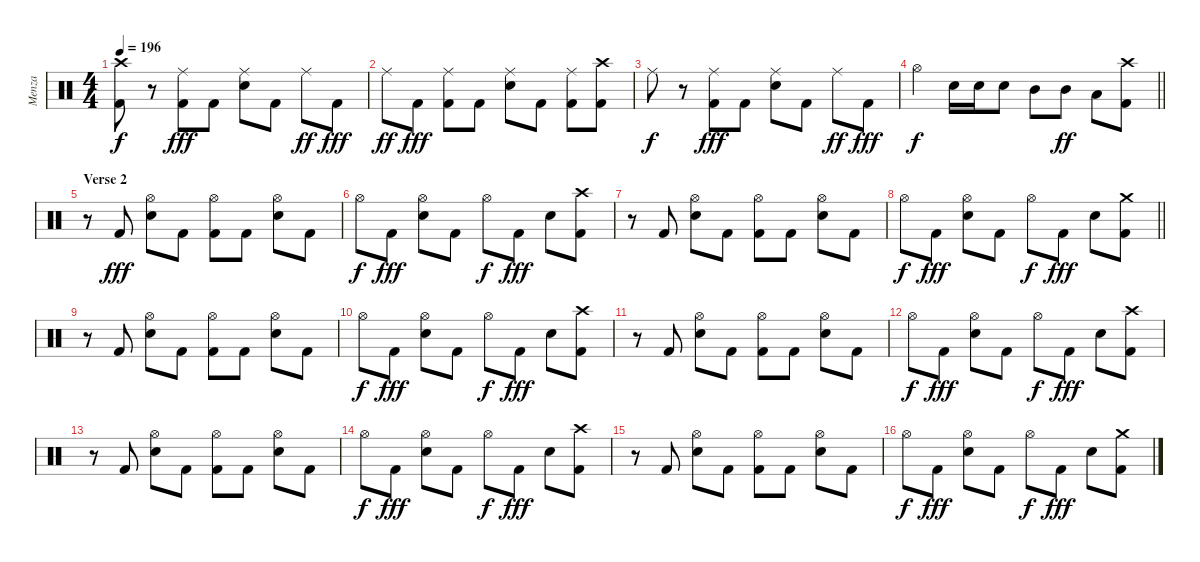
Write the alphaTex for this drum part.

\track ("Menza" "Menza") {instrument percussion}
\staff {score}
\articulation defaults
\ts (4 4)
\tempo 196
\clef neutral
\ks c
("Crash high (hit)" "Kick (hit) 2").8{dy f} r.8 ("Ride (middle)" "Kick (hit) 2").8{dy fff} "Kick (hit) 2".8 ("Ride (middle)" "Snare (hit) 2").8 "Kick (hit) 2".8 "Ride (middle)".8{dy ff} "Kick (hit) 2".8{dy fff} |
"Ride (middle)".8{dy ff} "Kick (hit) 2".8{dy fff} ("Ride (middle)" "Kick (hit) 2").8 "Kick (hit) 2".8 ("Ride (middle)" "Snare (hit) 2").8 "Kick (hit) 2".8 ("Ride (middle)" "Kick (hit) 2").8 ("Crash high (hit)" "Kick (hit) 2").8 |
"Ride (middle)".8{dy f} r.8 ("Ride (middle)" "Kick (hit) 2").8{dy fff} "Kick (hit) 2".8 ("Ride (middle)" "Snare (hit) 2").8 "Kick (hit) 2".8 "Ride (middle)".8{dy ff} "Kick (hit) 2".8{dy fff} |
\barLineRight lightlight "Hi-Hat (open)".4{dy f} "Snare (hit) 2".16 "Snare (hit) 2".16 "Snare (hit) 2".8 "Mid Tom (hit)".8 "Mid Tom (hit)".8{dy ff} "Low Tom (hit)".8
("Crash high (hit)" "Kick (hit) 2").8 |
\section ("" "Verse 2")
r.8 "Kick (hit) 2".8{dy fff} ("Hi-Hat (open)" "Snare (hit) 2").8 "Kick (hit) 2".8 ("Hi-Hat (open)" "Kick (hit) 2").8 "Kick (hit) 2".8 ("Hi-Hat (open)" "Snare (hit) 2").8 "Kick (hit) 2".8 |
"Hi-Hat (open)".8{dy f} "Kick (hit) 2".8{dy fff} ("Hi-Hat (open)" "Snare (hit) 2").8 "Kick (hit) 2".8 "Hi-Hat (open)".8{dy f} "Kick (hit) 2".8{dy fff} "Snare (hit) 2".8 ("Crash high (hit)" "Kick (hit) 2").8 |
r.8 "Kick (hit) 2".8 ("Hi-Hat (open)" "Snare (hit) 2").8 "Kick (hit) 2".8 ("Hi-Hat (open)" "Kick (hit) 2").8 "Kick (hit) 2".8 ("Hi-Hat (open)" "Snare (hit) 2").8 "Kick (hit) 2".8 |
\barLineRight lightlight "Hi-Hat (open)".8{dy f} "Kick (hit) 2".8{dy fff}
("Hi-Hat (open)" "Snare (hit) 2").8 "Kick (hit) 2".8 "Hi-Hat (open)".8{dy f} "Kick (hit) 2".8{dy fff} "Snare (hit) 2".8 ("Crash medium (hit)" "Kick (hit) 2").8 |
r.8 "Kick (hit) 2".8 ("Hi-Hat (open)" "Snare (hit) 2").8 "Kick (hit) 2".8 ("Hi-Hat (open)" "Kick (hit) 2").8 "Kick (hit) 2".8 ("Hi-Hat (open)" "Snare (hit) 2").8 "Kick (hit) 2".8 |
"Hi-Hat (open)".8{dy f} "Kick (hit) 2".8{dy fff} ("Hi-Hat (open)" "Snare (hit) 2").8 "Kick (hit) 2".8 "Hi-Hat (open)".8{dy f} "Kick (hit) 2".8{dy fff} "Snare (hit) 2".8 ("Crash high (hit)" "Kick (hit) 2").8 |
r.8 "Kick (hit) 2".8 ("Hi-Hat (open)" "Snare (hit) 2").8 "Kick (hit) 2".8 ("Hi-Hat (open)" "Kick (hit) 2").8 "Kick (hit) 2".8 ("Hi-Hat (open)" "Snare (hit) 2").8 "Kick (hit) 2".8 |
"Hi-Hat (open)".8{dy f} "Kick (hit) 2".8{dy fff} ("Hi-Hat (open)" "Snare (hit) 2").8 "Kick (hit) 2".8 "Hi-Hat (open)".8{dy f} "Kick (hit) 2".8{dy fff} "Snare (hit) 2".8 ("Crash high (hit)" "Kick (hit) 2").8 |
r.8 "Kick (hit) 2".8 ("Hi-Hat (open)" "Snare (hit) 2").8 "Kick (hit) 2".8 ("Hi-Hat (open)" "Kick (hit) 2").8 "Kick (hit) 2".8 ("Hi-Hat (open)" "Snare (hit) 2").8 "Kick (hit) 2".8 |
"Hi-Hat (open)".8{dy f} "Kick (hit) 2".8{dy fff} ("Hi-Hat (open)" "Snare (hit) 2").8 "Kick (hit) 2".8 "Hi-Hat (open)".8{dy f} "Kick (hit) 2".8{dy fff} "Snare (hit) 2".8 ("Crash high (hit)" "Kick (hit) 2").8 |
r.8 "Kick (hit) 2".8 ("Hi-Hat (open)" "Snare (hit) 2").8 "Kick (hit) 2".8 ("Hi-Hat (open)" "Kick (hit) 2").8 "Kick (hit) 2".8 ("Hi-Hat (open)" "Snare (hit) 2").8 "Kick (hit) 2".8 |
"Hi-Hat (open)".8{dy f} "Kick (hit) 2".8{dy fff} ("Hi-Hat (open)" "Snare (hit) 2").8 "Kick (hit) 2".8 "Hi-Hat (open)".8{dy f} "Kick (hit) 2".8{dy fff} "Snare (hit) 2".8 ("Crash medium (hit)" "Kick (hit) 2").8
